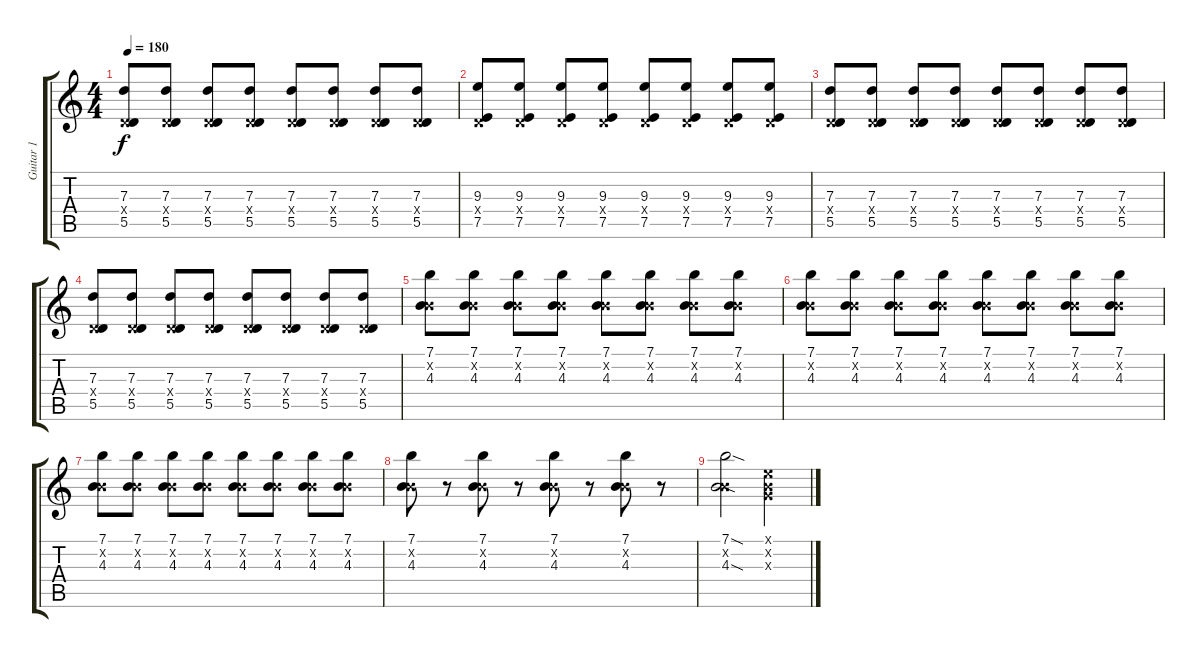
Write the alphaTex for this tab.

\track ("Guitar 1" "Guitar 1") {instrument overdrivenguitar}
\staff {score tabs}
\tuning (E4 B3 G3 D3 A2 E2) {hide}
\ts (4 4)
\tempo 180
\clef g2
\ks c
(7.3 0.4{x} 5.5).8{dy f} (7.3 0.4{x} 5.5).8 (7.3 0.4{x} 5.5).8 (7.3 0.4{x} 5.5).8 (7.3 0.4{x} 5.5).8 (7.3 0.4{x} 5.5).8 (7.3 0.4{x} 5.5).8 (7.3 0.4{x} 5.5).8 |
(9.3 0.4{x} 7.5).8 (9.3 0.4{x} 7.5).8 (9.3 0.4{x} 7.5).8 (9.3 0.4{x} 7.5).8 (9.3 0.4{x} 7.5).8 (9.3 0.4{x} 7.5).8 (9.3 0.4{x} 7.5).8 (9.3 0.4{x} 7.5).8 |
(7.3 0.4{x} 5.5).8 (7.3 0.4{x} 5.5).8 (7.3 0.4{x} 5.5).8 (7.3 0.4{x} 5.5).8 (7.3 0.4{x} 5.5).8 (7.3 0.4{x} 5.5).8 (7.3 0.4{x} 5.5).8 (7.3 0.4{x} 5.5).8 |
(7.3 0.4{x} 5.5).8 (7.3 0.4{x} 5.5).8 (7.3 0.4{x} 5.5).8 (7.3 0.4{x} 5.5).8 (7.3 0.4{x} 5.5).8 (7.3 0.4{x} 5.5).8 (7.3 0.4{x} 5.5).8 (7.3 0.4{x} 5.5).8 |
(7.1 0.2{x} 4.3).8 (7.1 0.2{x} 4.3).8 (7.1 0.2{x} 4.3).8 (7.1 0.2{x} 4.3).8 (7.1 0.2{x} 4.3).8 (7.1 0.2{x} 4.3).8 (7.1 0.2{x} 4.3).8 (7.1 0.2{x} 4.3).8 |
(7.1 0.2{x} 4.3).8 (7.1 0.2{x} 4.3).8 (7.1 0.2{x} 4.3).8 (7.1 0.2{x} 4.3).8 (7.1 0.2{x} 4.3).8 (7.1 0.2{x} 4.3).8 (7.1 0.2{x} 4.3).8 (7.1 0.2{x} 4.3).8 |
(7.1 0.2{x} 4.3).8 (7.1 0.2{x} 4.3).8 (7.1 0.2{x} 4.3).8 (7.1 0.2{x} 4.3).8 (7.1 0.2{x} 4.3).8 (7.1 0.2{x} 4.3).8 (7.1 0.2{x} 4.3).8 (7.1 0.2{x} 4.3).8 |
(7.1 0.2{x} 4.3).8 r.8 (7.1 0.2{x} 4.3).8 r.8 (7.1 0.2{x} 4.3).8 r.8 (7.1 0.2{x} 4.3).8 r.8 |
(7.1{sod} 0.2{x} 4.3{sod}).2 (0.1{x} 0.2{x} 0.3{x}).2
